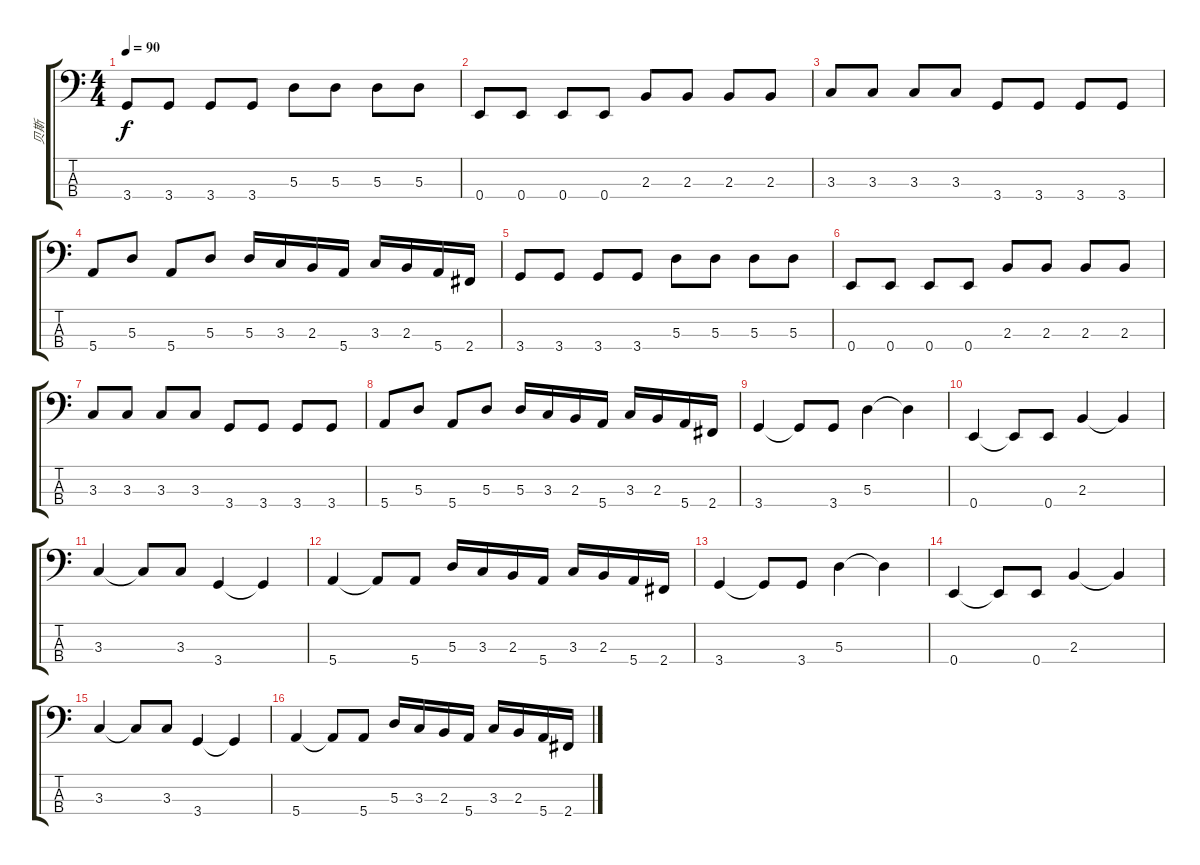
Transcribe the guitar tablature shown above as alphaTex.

\track (" 贝斯" " 贝斯") {instrument electricbassfinger}
\staff {score tabs}
\tuning (G2 D2 A1 E1) {hide}
\ts (4 4)
\tempo 90
\clef f4
\ks c
3.4.8{dy f} 3.4.8 3.4.8 3.4.8 5.3.8 5.3.8 5.3.8 5.3.8 |
0.4.8 0.4.8 0.4.8 0.4.8 2.3.8 2.3.8 2.3.8 2.3.8 |
3.3.8 3.3.8 3.3.8 3.3.8 3.4.8 3.4.8 3.4.8 3.4.8 |
5.4.8 5.3.8 5.4.8 5.3.8 5.3.16 3.3.16 2.3.16 5.4.16 3.3.16 2.3.16 5.4.16 2.4.16 |
3.4.8 3.4.8 3.4.8 3.4.8 5.3.8 5.3.8 5.3.8 5.3.8 |
0.4.8 0.4.8 0.4.8 0.4.8 2.3.8 2.3.8 2.3.8 2.3.8 |
3.3.8 3.3.8 3.3.8 3.3.8 3.4.8 3.4.8 3.4.8 3.4.8 |
5.4.8 5.3.8 5.4.8 5.3.8 5.3.16 3.3.16 2.3.16 5.4.16 3.3.16 2.3.16 5.4.16 2.4.16 |
3.4.4 3.4{t}.8 3.4.8 5.3.4 5.3{t}.4 |
0.4.4 0.4{t}.8 0.4.8 2.3.4 2.3{t}.4 |
3.3.4 3.3{t}.8 3.3.8 3.4.4 3.4{t}.4 |
5.4.4 5.4{t}.8 5.4.8 5.3.16 3.3.16 2.3.16 5.4.16 3.3.16 2.3.16 5.4.16 2.4.16 |
3.4.4 3.4{t}.8 3.4.8 5.3.4 5.3{t}.4 |
0.4.4 0.4{t}.8 0.4.8 2.3.4 2.3{t}.4 |
3.3.4 3.3{t}.8 3.3.8 3.4.4 3.4{t}.4 |
5.4.4 5.4{t}.8 5.4.8 5.3.16 3.3.16 2.3.16 5.4.16 3.3.16 2.3.16 5.4.16 2.4.16
